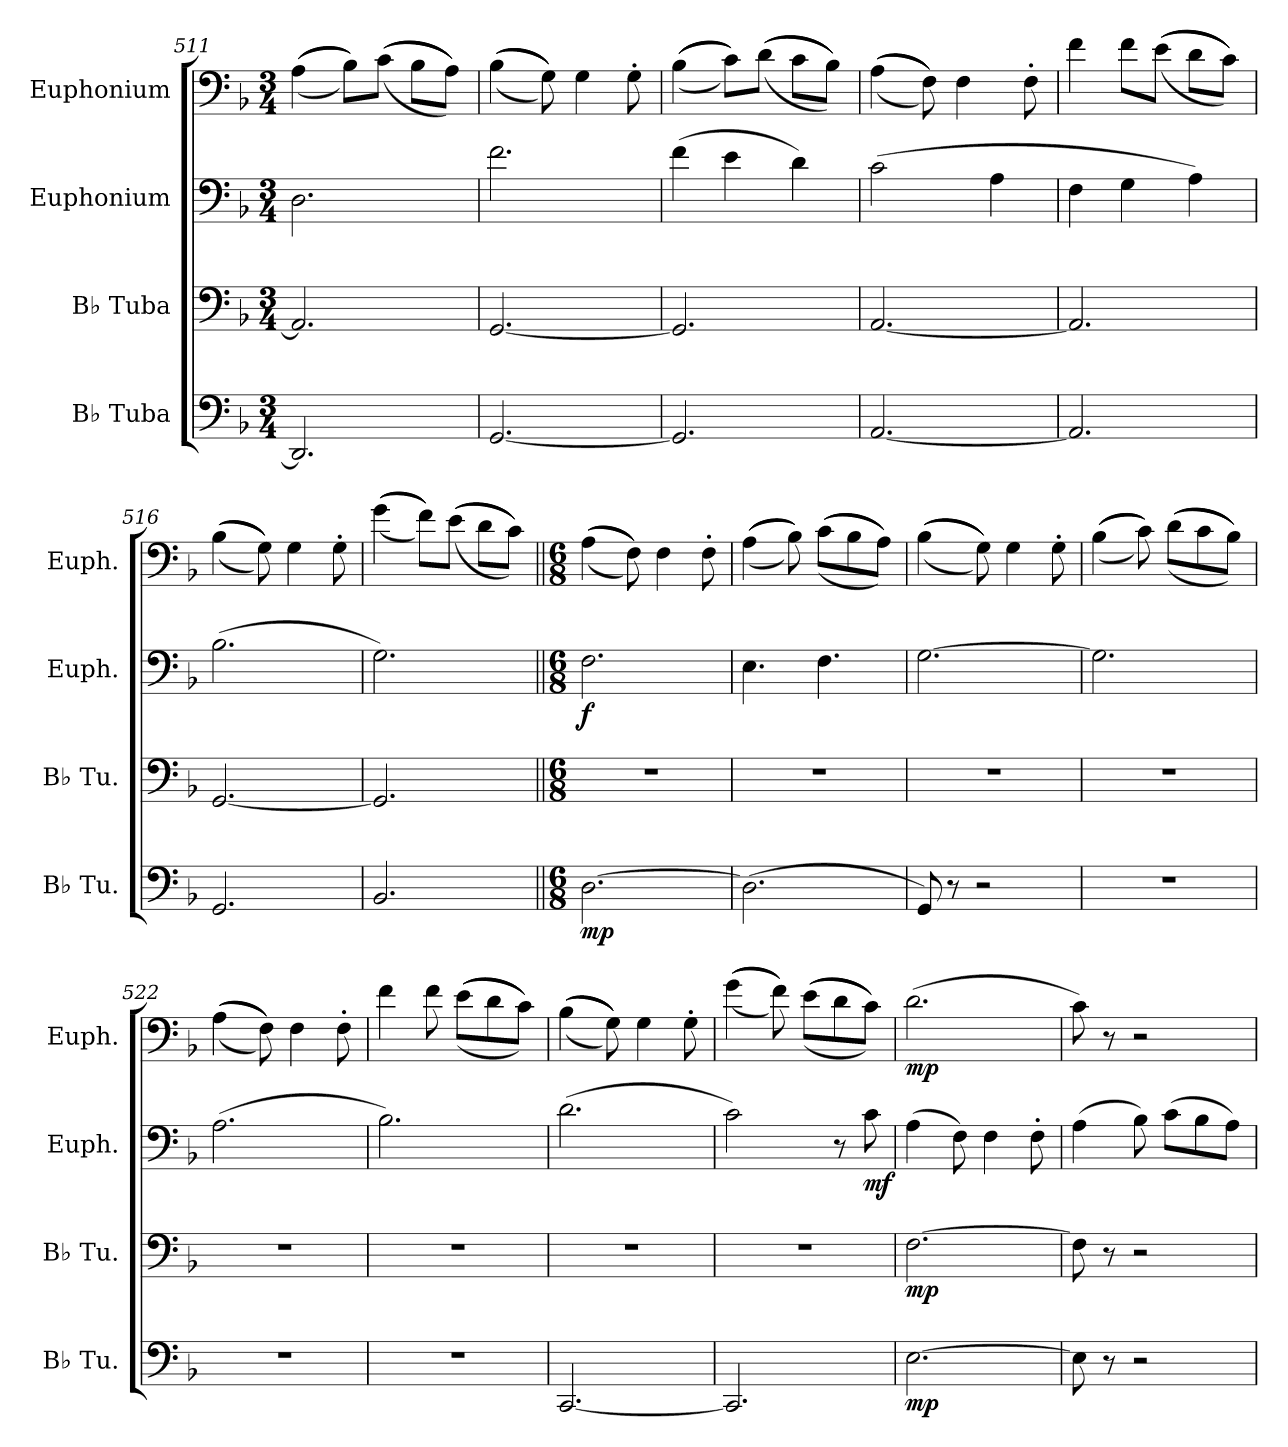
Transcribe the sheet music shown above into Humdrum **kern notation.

**kern	**dynam	**kern	**dynam	**kern	**dynam	**kern	**dynam
*part4	*part4	*part3	*part3	*part2	*part2	*part1	*part1
*staff4	*staff4	*staff3	*staff3	*staff2	*staff2	*staff1	*staff1
*I"B♭ Tuba	*	*I"B♭ Tuba	*	*I"Euphonium	*	*I"Euphonium	*
*I'B♭ Tu.	*	*I'B♭ Tu.	*	*I'Euph.	*	*I'Euph.	*
*clefF4	*	*clefF4	*	*clefF4	*	*clefF4	*
*k[b-]	*	*k[b-]	*	*k[b-]	*	*k[b-]	*
*M3/4	*	*M3/4	*	*M3/4	*	*M3/4	*
=511	=511	=511	=511	=511	=511	=511	=511
2.DD/]	.	2.AA/]	.	2.D\	.	((((4A\	.
.	.	.	.	.	.	8B-\L))))	.
.	.	.	.	.	.	((((8c\J	.
.	.	.	.	.	.	8B-\L	.
.	.	.	.	.	.	8A\J))))	.
=512	=512	=512	=512	=512	=512	=512	=512
[2.GG/	.	[2.GG/	.	2.f\	.	((((4B-\	.
.	.	.	.	.	.	8G\))))	.
.	.	.	.	.	.	4G\	.
.	.	.	.	.	.	8G'\	.
!!LO:LB:g=z
=513	=513	=513	=513	=513	=513	=513	=513
2.GG/]	.	2.GG/]	.	(4f\	.	((((4B-\	.
.	.	.	.	4e\	.	8c\L))))	.
.	.	.	.	.	.	((((8d\J	.
.	.	.	.	4d\)	.	8c\L	.
.	.	.	.	.	.	8B-\J))))	.
=514	=514	=514	=514	=514	=514	=514	=514
[2.AA/	.	[2.AA/	.	(2c\	.	((((4A\	.
.	.	.	.	.	.	8F\))))	.
.	.	.	.	.	.	4F\	.
.	.	.	.	4A\	.	.	.
.	.	.	.	.	.	8F'\	.
=515	=515	=515	=515	=515	=515	=515	=515
2.AA/]	.	2.AA/]	.	4F\	.	4f\	.
.	.	.	.	4G\	.	8f\L	.
.	.	.	.	.	.	((((8e\J	.
.	.	.	.	4A\)	.	8d\L	.
.	.	.	.	.	.	8c\J))))	.
=516	=516	=516	=516	=516	=516	=516	=516
2.GG/	.	[2.GG/	.	(2.B-\	.	((((4B-\	.
.	.	.	.	.	.	8G\))))	.
.	.	.	.	.	.	4G\	.
.	.	.	.	.	.	8G'\	.
=517	=517	=517	=517	=517	=517	=517	=517
2.BB-/	.	2.GG/]	.	2.G\)	.	((((4g\	.
.	.	.	.	.	.	8f\L))))	.
.	.	.	.	.	.	((((8e\J	.
.	.	.	.	.	.	8d\L	.
.	.	.	.	.	.	8c\J))))	.
=518||	=518||	=518||	=518||	=518||	=518||	=518||	=518||
*M6/8	*	*M6/8	*	*M6/8	*	*M6/8	*
*	*	*	*	*	*	*MM210	*
!	!LO:DY:b	!	!	!	!LO:DY:b	!	!
[2.D\	mp	2.r	.	2.F\	f	((((4A\	.
.	.	.	.	.	.	8F\))))	.
.	.	.	.	.	.	4F\	.
.	.	.	.	.	.	8F'\	.
!!LO:LB:g=z
=519	=519	=519	=519	=519	=519	=519	=519
(2.D\]	.	2.r	.	4.E\	.	((((4A\	.
.	.	.	.	.	.	8B-\))))	.
.	.	.	.	4.F\	.	((((8c\L	.
.	.	.	.	.	.	8B-\	.
.	.	.	.	.	.	8A\J))))	.
=520	=520	=520	=520	=520	=520	=520	=520
8GG/)	.	2.r	.	[2.G\	.	((((4B-\	.
8r	.	.	.	.	.	.	.
2r	.	.	.	.	.	8G\))))	.
.	.	.	.	.	.	4G\	.
.	.	.	.	.	.	8G'\	.
=521	=521	=521	=521	=521	=521	=521	=521
2.r	.	2.r	.	2.G\]	.	((((4B-\	.
.	.	.	.	.	.	8c\))))	.
.	.	.	.	.	.	((((8d\L	.
.	.	.	.	.	.	8c\	.
.	.	.	.	.	.	8B-\J))))	.
=522	=522	=522	=522	=522	=522	=522	=522
2.r	.	2.r	.	(2.A\	.	((((4A\	.
.	.	.	.	.	.	8F\))))	.
.	.	.	.	.	.	4F\	.
.	.	.	.	.	.	8F'\	.
=523	=523	=523	=523	=523	=523	=523	=523
2.r	.	2.r	.	2.B-\)	.	4f\	.
.	.	.	.	.	.	8f\	.
.	.	.	.	.	.	((((8e\L	.
.	.	.	.	.	.	8d\	.
.	.	.	.	.	.	8c\J))))	.
=524	=524	=524	=524	=524	=524	=524	=524
[2.CC/	.	2.r	.	(2.d\	.	((((4B-\	.
.	.	.	.	.	.	8G\))))	.
.	.	.	.	.	.	4G\	.
.	.	.	.	.	.	8G'\	.
!!LO:PB:g=z
=525	=525	=525	=525	=525	=525	=525	=525
2.CC/]	.	2.r	.	2c\)	.	((((4g\	.
.	.	.	.	.	.	8f\))))	.
.	.	.	.	.	.	((((8e\L	.
.	.	.	.	8r	.	8d\	.
!	!	!	!	!	!LO:DY:b	!	!
.	.	.	.	8c\	mf	8c\J))))	.
=526	=526	=526	=526	=526	=526	=526	=526
!	!LO:DY:b	!	!LO:DY:b	!	!	!	!LO:DY:b
[2.E\	mp	[2.F\	mp	(4A\	.	(2.d\	mp
.	.	.	.	8F\)	.	.	.
.	.	.	.	4F\	.	.	.
.	.	.	.	8F'\	.	.	.
=527	=527	=527	=527	=527	=527	=527	=527
8E\]	.	8F\]	.	(4A\	.	8c\)	.
8r	.	8r	.	.	.	8r	.
2r	.	2r	.	8B-\)	.	2r	.
.	.	.	.	(8c\L	.	.	.
.	.	.	.	8B-\	.	.	.
.	.	.	.	8A\J)	.	.	.
=	=	=	=	=	=	=	=
*-	*-	*-	*-	*-	*-	*-	*-
